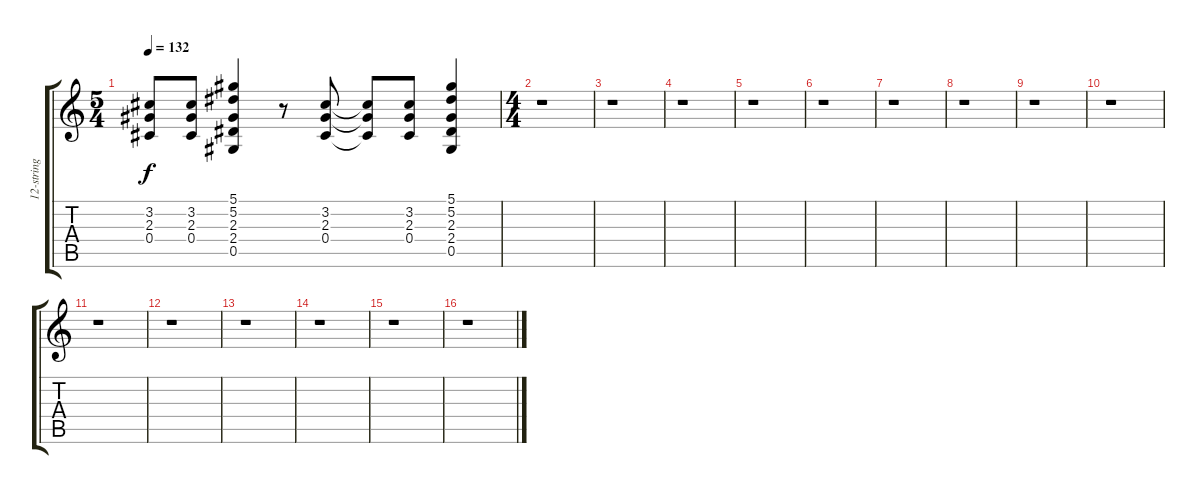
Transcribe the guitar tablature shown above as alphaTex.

\track ("12-string" "12-string") {instrument acousticguitarsteel}
\staff {score tabs}
\tuning (Eb4 Bb3 Gb3 Db3 Ab2 Eb2) {hide}
\ts (5 4)
\tempo 132
\clef g2
\ks c
(3.2{t} 2.3{t} 0.4{t}).8{dy f} (3.2 2.3 0.4).8 (5.1 5.2 2.3 2.4 0.5).4 r.8 (3.2 2.3 0.4).8 (3.2{t} 2.3{t} 0.4{t}).8 (3.2 2.3 0.4).8 (5.1 5.2 2.3 2.4 0.5).4 |
\ts (4 4)
r.1 |
r.1 |
r.1 |
r.1 |
r.1 |
r.1 |
r.1 |
r.1 |
r.1 |
r.1 |
r.1 |
r.1 |
r.1 |
r.1 |
r.1
